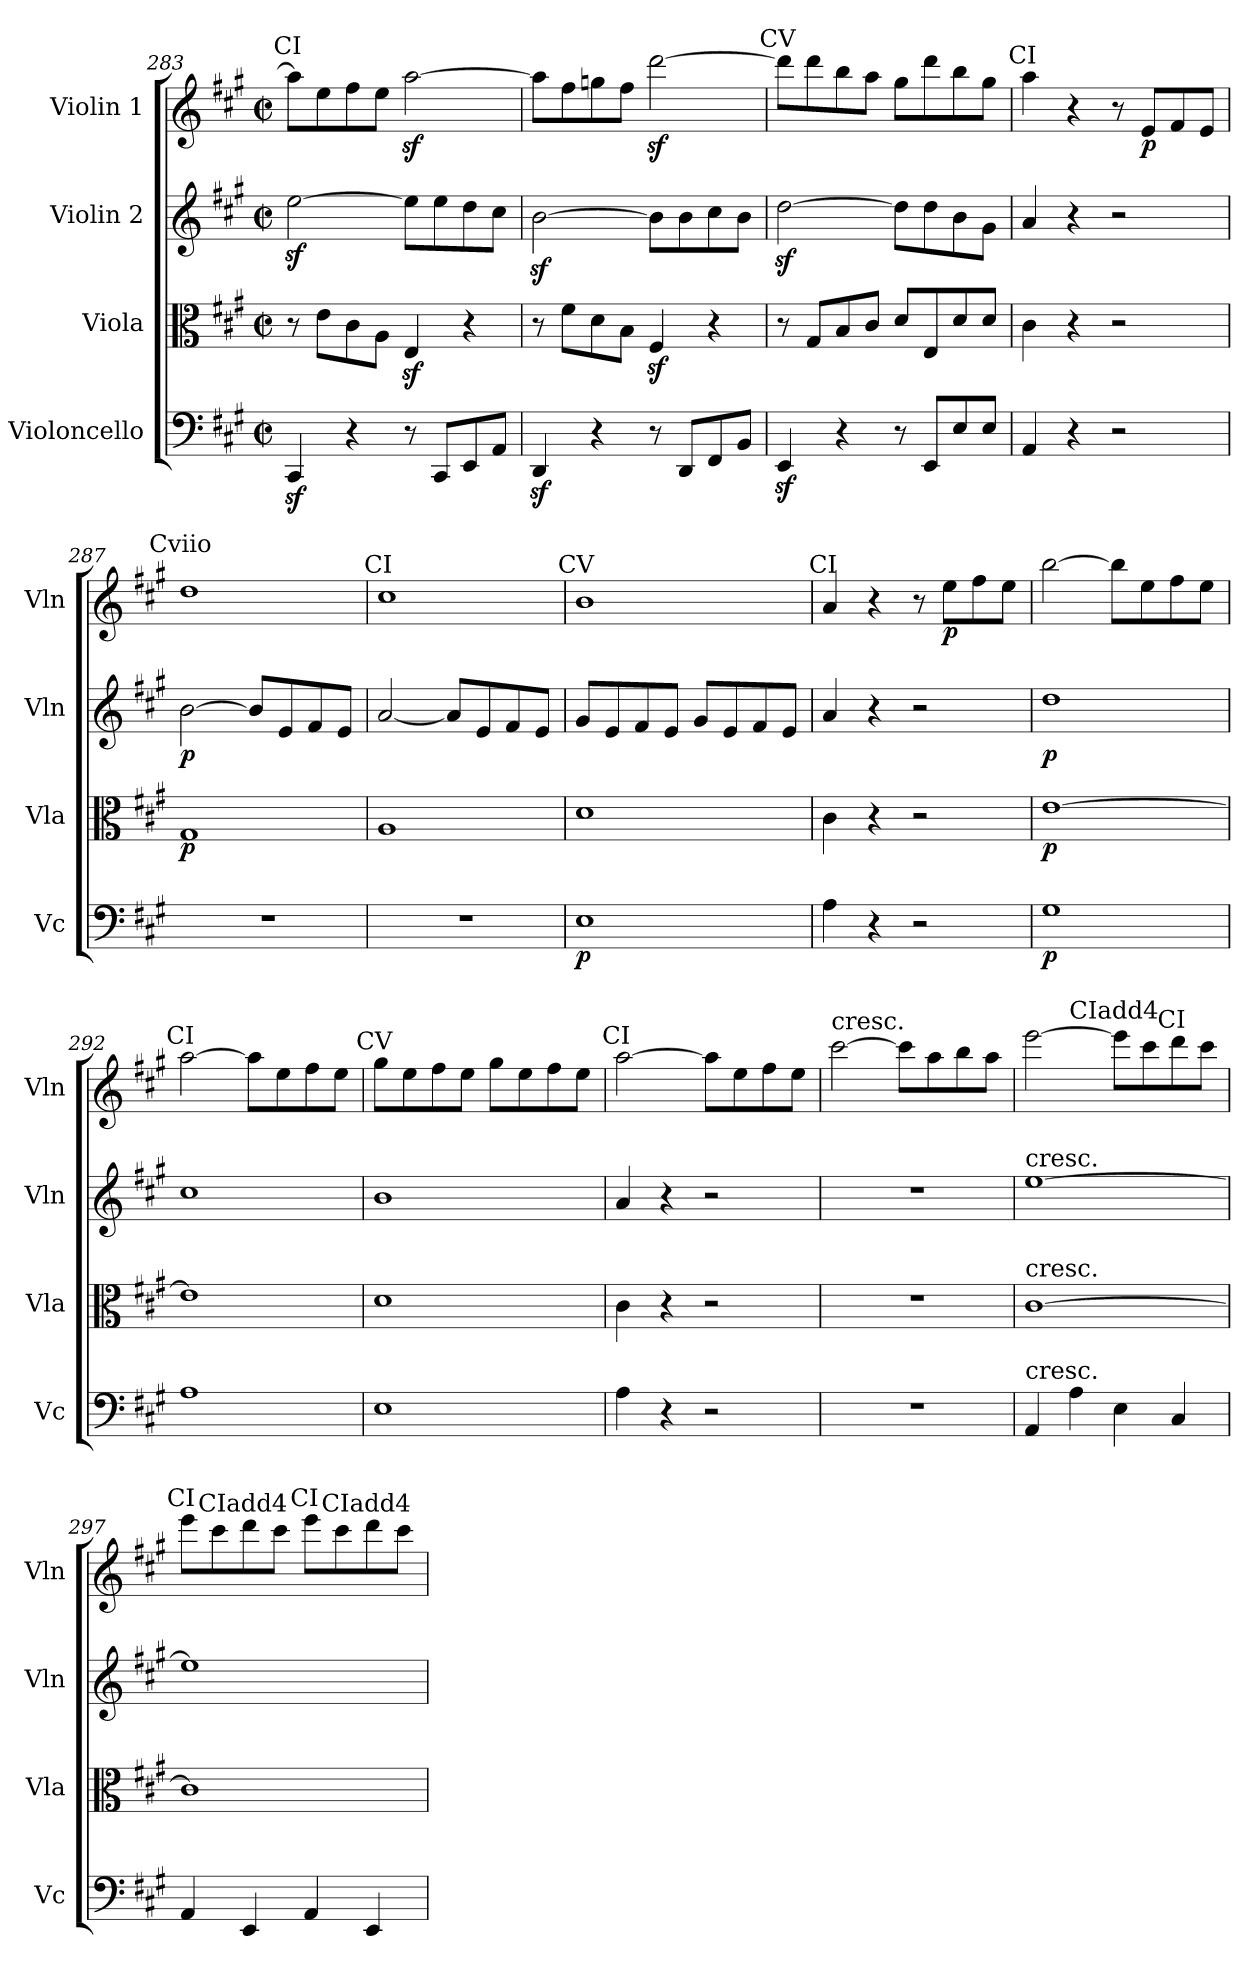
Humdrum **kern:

**kern	**dynam	**kern	**dynam	**kern	**dynam	**kern	**dynam
*part4	*part4	*part3	*part3	*part2	*part2	*part1	*part1
*staff4	*staff4	*staff3	*staff3	*staff2	*staff2	*staff1	*staff1
*I"Violoncello	*	*I"Viola	*	*I"Violin 2	*	*I"Violin 1	*
*I'Vc	*	*I'Vla	*	*I'Vln	*	*I'Vln	*
!!LO:PB:g=z
*clefF4	*	*clefC3	*	*clefG2	*	*clefG2	*
*k[f#c#g#]	*	*k[f#c#g#]	*	*k[f#c#g#]	*	*k[f#c#g#]	*
*A:	*	*A:	*	*A:	*	*A:	*
*M2/2	*	*M2/2	*	*M2/2	*	*M2/2	*
*met(c|)	*	*met(c|)	*	*met(c|)	*	*met(c|)	*
=283	=283	=283	=283	=283	=283	=283	=283
!	!	!	!	!	!	!LO:TX:a:cj:t=CI	!
4CC#z</	.	8r	.	[2eez<\	.	8aa\L]	.
.	.	8e\L	.	.	.	8ee\	.
4r	.	8c#\	.	.	.	8ff#\	.
.	.	8A\J	.	.	.	8ee\J	.
8r	.	4Ez</	.	8ee\L]	.	[2aaz<\	.
8CC#/L	.	.	.	8ee\	.	.	.
8EE/	.	4r	.	8dd\	.	.	.
8AA/J	.	.	.	8cc#\J	.	.	.
=284	=284	=284	=284	=284	=284	=284	=284
4DDz</	.	8r	.	[2bz<\	.	8aa\L]	.
.	.	8f#\L	.	.	.	8ff#\	.
4r	.	8d\	.	.	.	8ggn\	.
.	.	8B\J	.	.	.	8ff#\J	.
8r	.	4F#z</	.	8b\L]	.	[2dddz<\	.
8DD/L	.	.	.	8b\	.	.	.
8FF#/	.	4r	.	8cc#\	.	.	.
8BB/J	.	.	.	8b\J	.	.	.
=285	=285	=285	=285	=285	=285	=285	=285
!	!	!	!	!	!	!LO:TX:a:cj:t=CV	!
4EEz</	.	8r	.	[2ddz<\	.	8ddd\L]	.
.	.	8G#/L	.	.	.	8ddd\	.
4r	.	8B/	.	.	.	8bb\	.
.	.	8c#/J	.	.	.	8aa\J	.
8r	.	8d/L	.	8dd\L]	.	8gg#\L	.
8EE/L	.	8E/	.	8dd\	.	8ddd\	.
8E/	.	8d/	.	8b\	.	8bb\	.
8E/J	.	8d/J	.	8g#\J	.	8gg#\J	.
=286	=286	=286	=286	=286	=286	=286	=286
!	!	!	!	!	!	!LO:TX:a:cj:t=CI	!
4AA/	.	4c#\	.	4a/	.	4aa\	.
4r	.	4r	.	4r	.	4r	.
2r	.	2r	.	2r	.	8r	.
!	!	!	!	!	!	!	!LO:DY:b
.	.	.	.	.	.	8e/L	p
.	.	.	.	.	.	8f#/	.
.	.	.	.	.	.	8e/J	.
!!LO:LB:g=z
=287	=287	=287	=287	=287	=287	=287	=287
!	!	!	!	!	!	!LO:TX:a:cj:t=Cviio	!
!	!	!	!LO:DY:b	!	!LO:DY:b	!	!
1r	.	1G#	p	[2b\	p	1dd	.
.	.	.	.	8b/L]	.	.	.
.	.	.	.	8e/	.	.	.
.	.	.	.	8f#/	.	.	.
.	.	.	.	8e/J	.	.	.
=288	=288	=288	=288	=288	=288	=288	=288
!	!	!	!	!	!	!LO:TX:a:cj:t=CI	!
1r	.	1A	.	[2a/	.	1cc#	.
.	.	.	.	8a/L]	.	.	.
.	.	.	.	8e/	.	.	.
.	.	.	.	8f#/	.	.	.
.	.	.	.	8e/J	.	.	.
=289	=289	=289	=289	=289	=289	=289	=289
!	!	!	!	!	!	!LO:TX:a:cj:t=CV	!
!	!LO:DY:b	!	!	!	!	!	!
1E	p	1d	.	8g#/L	.	1b	.
.	.	.	.	8e/	.	.	.
.	.	.	.	8f#/	.	.	.
.	.	.	.	8e/J	.	.	.
.	.	.	.	8g#/L	.	.	.
.	.	.	.	8e/	.	.	.
.	.	.	.	8f#/	.	.	.
.	.	.	.	8e/J	.	.	.
=290	=290	=290	=290	=290	=290	=290	=290
!	!	!	!	!	!	!LO:TX:a:cj:t=CI	!
4A\	.	4c#\	.	4a/	.	4a/	.
4r	.	4r	.	4r	.	4r	.
2r	.	2r	.	2r	.	8r	.
!	!	!	!	!	!	!	!LO:DY:b
.	.	.	.	.	.	8ee\L	p
.	.	.	.	.	.	8ff#\	.
.	.	.	.	.	.	8ee\J	.
=291	=291	=291	=291	=291	=291	=291	=291
!	!LO:DY:b	!	!LO:DY:b	!	!LO:DY:b	!	!
1G#	p	[1e	p	1dd	p	[2bb\	.
.	.	.	.	.	.	8bb\L]	.
.	.	.	.	.	.	8ee\	.
.	.	.	.	.	.	8ff#\	.
.	.	.	.	.	.	8ee\J	.
!!LO:PB:g=z
=292	=292	=292	=292	=292	=292	=292	=292
!	!	!	!	!	!	!LO:TX:a:cj:t=CI	!
1A	.	1e]	.	1cc#	.	[2aa\	.
.	.	.	.	.	.	8aa\L]	.
.	.	.	.	.	.	8ee\	.
.	.	.	.	.	.	8ff#\	.
.	.	.	.	.	.	8ee\J	.
=293	=293	=293	=293	=293	=293	=293	=293
!	!	!	!	!	!	!LO:TX:a:cj:t=CV	!
1E	.	1d	.	1b	.	8gg#\L	.
.	.	.	.	.	.	8ee\	.
.	.	.	.	.	.	8ff#\	.
.	.	.	.	.	.	8ee\J	.
.	.	.	.	.	.	8gg#\L	.
.	.	.	.	.	.	8ee\	.
.	.	.	.	.	.	8ff#\	.
.	.	.	.	.	.	8ee\J	.
=294	=294	=294	=294	=294	=294	=294	=294
!	!	!	!	!	!	!LO:TX:a:cj:t=CI	!
4A\	.	4c#\	.	4a/	.	[2aa\	.
4r	.	4r	.	4r	.	.	.
2r	.	2r	.	2r	.	8aa\L]	.
.	.	.	.	.	.	8ee\	.
.	.	.	.	.	.	8ff#\	.
.	.	.	.	.	.	8ee\J	.
=295	=295	=295	=295	=295	=295	=295	=295
!	!	!	!	!	!	!LO:TX:a:t=cresc.	!
1r	.	1r	.	1r	.	[2ccc#\	.
.	.	.	.	.	.	8ccc#\L]	.
.	.	.	.	.	.	8aa\	.
.	.	.	.	.	.	8bb\	.
.	.	.	.	.	.	8aa\J	.
!!LO:PB:g=z
=296	=296	=296	=296	=296	=296	=296	=296
!	!	!	!	!LO:TX:a:t=cresc.	!	!	!
!	!	!LO:TX:a:t=cresc.	!	!	!	!	!
!LO:TX:a:t=cresc.	!	!	!	!	!	!	!
4AA/	.	[1c#	.	[1ee	.	[2eee\	.
4A\	.	.	.	.	.	.	.
!	!	!	!	!	!	!LO:TX:a:cj:t=CIadd4	!
4E\	.	.	.	.	.	8eee\L]	.
.	.	.	.	.	.	8ccc#\	.
!	!	!	!	!	!	!LO:TX:a:cj:t=CI	!
4C#/	.	.	.	.	.	8ddd\	.
.	.	.	.	.	.	8ccc#\J	.
=297	=297	=297	=297	=297	=297	=297	=297
!	!	!	!	!	!	!LO:TX:a:cj:t=CI	!
4AA/	.	1c#]	.	1ee]	.	8eee\L	.
.	.	.	.	.	.	8ccc#\	.
!	!	!	!	!	!	!LO:TX:a:cj:t=CIadd4	!
4EE/	.	.	.	.	.	8ddd\	.
.	.	.	.	.	.	8ccc#\J	.
!	!	!	!	!	!	!LO:TX:a:cj:t=CI	!
4AA/	.	.	.	.	.	8eee\L	.
.	.	.	.	.	.	8ccc#\	.
!	!	!	!	!	!	!LO:TX:a:cj:t=CIadd4	!
4EE/	.	.	.	.	.	8ddd\	.
.	.	.	.	.	.	8ccc#\J	.
=	=	=	=	=	=	=	=
*-	*-	*-	*-	*-	*-	*-	*-
